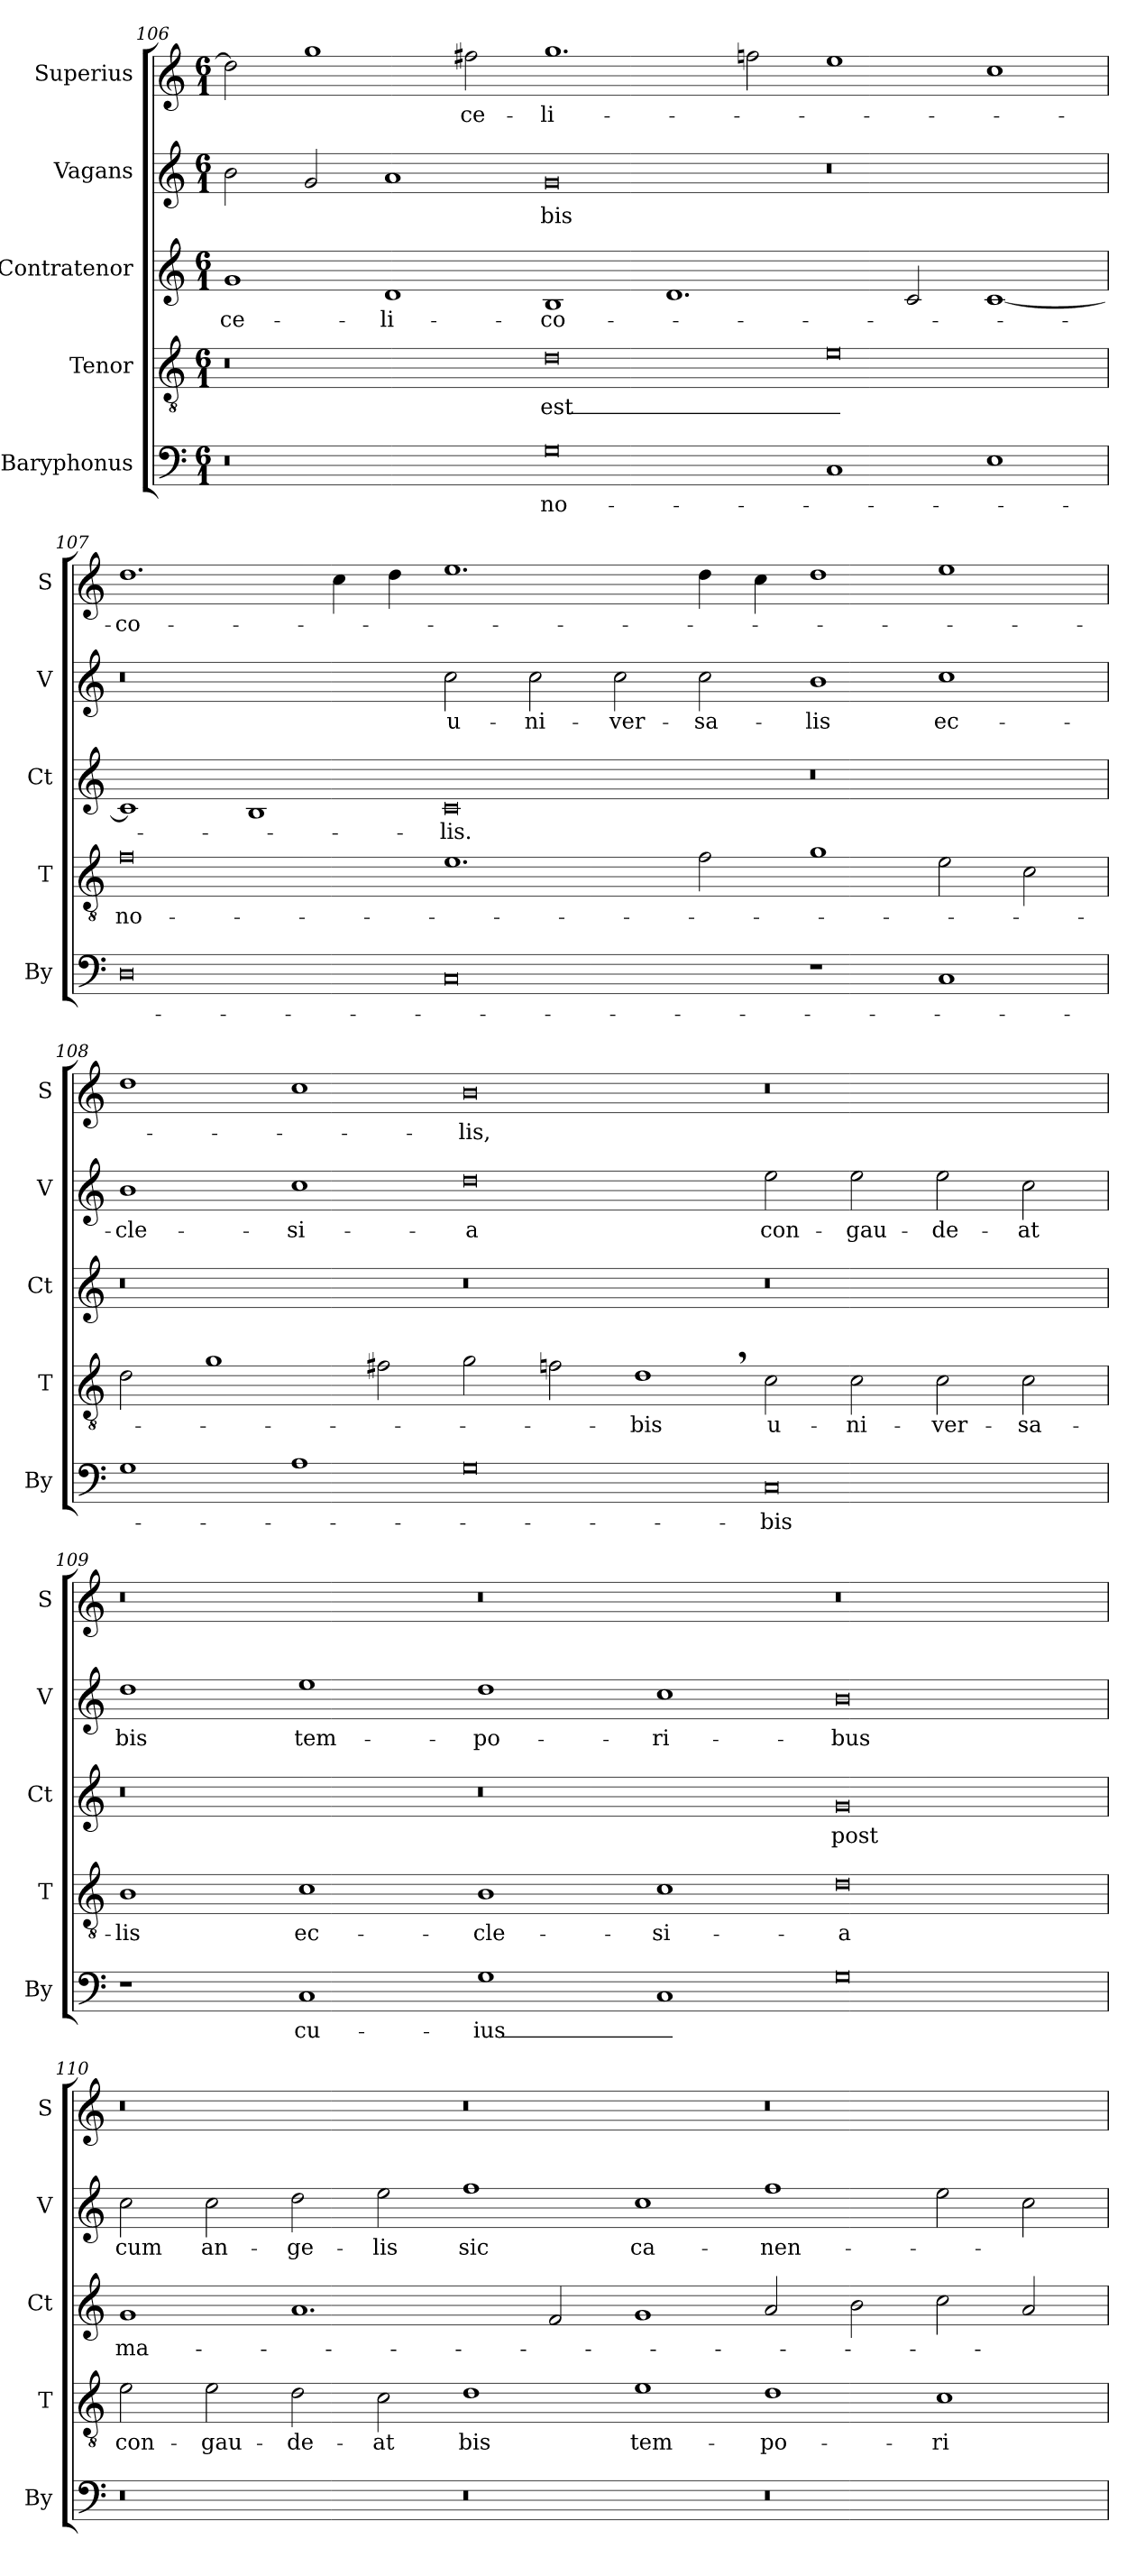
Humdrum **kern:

**kern	**text	**kern	**text	**kern	**text	**kern	**text	**kern	**text
*part5	*part5	*part4	*part4	*part3	*part3	*part2	*part2	*part1	*part1
*staff5	*staff5	*staff4	*staff4	*staff3	*staff3	*staff2	*staff2	*staff1	*staff1
*I"Baryphonus	*	*I"Tenor	*	*I"Contratenor	*	*I"Vagans	*	*I"Superius	*
*I'By	*	*I'T	*	*I'Ct	*	*I'V	*	*I'S	*
*clefF4	*	*clefGv2	*	*clefG2	*	*clefG2	*	*clefG2	*
*k[]	*	*k[]	*	*k[]	*	*k[]	*	*k[]	*
*M6/1	*	*M6/1	*	*M6/1	*	*M6/1	*	*M6/1	*
=106	=106	=106	=106	=106	=106	=106	=106	=106	=106
0r	.	0r	.	1g	ce-	2b\	.	2dd\]	_
.	.	.	.	.	.	2g/	.	1gg	_
.	.	.	.	1d	-li-	1a	.	.	.
.	.	.	.	.	.	.	.	2ff#X\	ce-
0G	no-	0d	est_	1B	-co-	0g	-bis	1.gg	-li-
.	.	.	.	1.d	.	.	.	.	.
.	.	.	.	.	.	.	.	2ffn\	.
1C	.	0e	_	.	.	0r	.	1ee	.
.	.	.	.	2c/	.	.	.	.	.
1E	.	.	.	[1c	.	.	.	1cc	.
=107	=107	=107	=107	=107	=107	=107	=107	=107	=107
0D	.	0f	no-	1c]	.	0r	.	1.dd	-co-
.	.	.	.	1B	.	.	.	.	.
.	.	.	.	.	.	.	.	4cc\	.
.	.	.	.	.	.	.	.	4dd\	.
0C	.	1.e	.	0c	-lis.	2cc\	u-	1.ee	.
.	.	.	.	.	.	2cc\	-ni-	.	.
.	.	.	.	.	.	2cc\	-ver-	.	.
.	.	2f\	.	.	.	2cc\	-sa-	4dd\	.
.	.	.	.	.	.	.	.	4cc\	.
1r	.	1g	.	0r	.	1b	-lis	1dd	.
1C	.	2e\	.	.	.	1cc	ec-	1ee	.
.	.	2c\	.	.	.	.	.	.	.
=108	=108	=108	=108	=108	=108	=108	=108	=108	=108
1G	.	2d\	.	0r	.	1b	-cle-	1dd	.
.	.	1g	.	.	.	.	.	.	.
1A	.	.	.	.	.	1cc	-si-	1cc	.
.	.	2f#X\	.	.	.	.	.	.	.
0G	.	2g\	.	0r	.	0dd	-a	0b	-lis,
.	.	2fn\	.	.	.	.	.	.	.
.	.	1d,	-bis	.	.	.	.	.	.
0C	-bis	2c\	u-	0r	.	2ee\	con-	0r	.
.	.	2c\	-ni-	.	.	2ee\	-gau-	.	.
.	.	2c\	-ver-	.	.	2ee\	-de-	.	.
.	.	2c\	-sa-	.	.	2cc\	-at	.	.
=109	=109	=109	=109	=109	=109	=109	=109	=109	=109
1r	.	1B	-lis	0r	.	1dd	bis	0r	.
1C	cu-	1c	ec-	.	.	1ee	tem-	.	.
1G	-ius_	1B	-cle-	0r	.	1dd	-po-	0r	.
1C	_	1c	-si-	.	.	1cc	-ri-	.	.
0G	_	0d	-a	0g	post	0b	-bus	0r	.
=110	=110	=110	=110	=110	=110	=110	=110	=110	=110
0r	.	2e\	con-	1g	ma-	2cc\	cum	0r	.
.	.	2e\	-gau-	.	.	2cc\	an-	.	.
.	.	2d\	-de-	1.a	.	2dd\	-ge-	.	.
.	.	2c\	-at	.	.	2ee\	-lis	.	.
0r	.	1d	bis	.	.	1ff	sic	0r	.
.	.	.	.	2f/	.	.	.	.	.
.	.	1e	tem-	1g	.	1cc	ca-	.	.
0r	.	1d	-po-	2a/	.	1ff	-nen-	0r	.
.	.	.	.	2b\	.	.	.	.	.
.	.	1c	-ri-	2cc\	.	2ee\	.	.	.
.	.	.	.	2a/	.	2cc\	.	.	.
=	=	=	=	=	=	=	=	=	=
*-	*-	*-	*-	*-	*-	*-	*-	*-	*-
